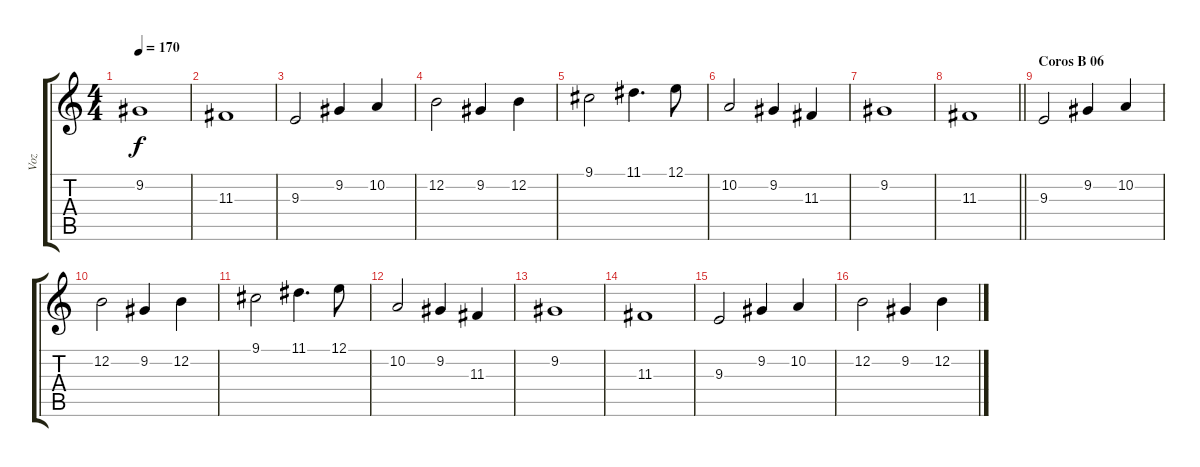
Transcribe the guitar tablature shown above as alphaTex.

\track ("Voz" "Voz") {instrument clarinet}
\staff {score tabs}
\tuning (E4 B3 G3 D3 A2 E2) {hide}
\ts (4 4)
\tempo 170
\clef g2
\ks c
9.2.1{dy f} |
11.3.1 |
9.3.2 9.2.4 10.2.4 |
12.2.2 9.2.4 12.2.4 |
9.1.2 11.1.4{d} 12.1.8 |
10.2.2 9.2.4 11.3.4 |
9.2.1 |
\barLineRight lightlight
11.3.1 |
\section ("" "Coros B 06")
9.3.2 9.2.4 10.2.4 |
12.2.2 9.2.4 12.2.4 |
9.1.2 11.1.4{d} 12.1.8 |
10.2.2 9.2.4 11.3.4 |
9.2.1 |
11.3.1 |
9.3.2 9.2.4 10.2.4 |
12.2.2 9.2.4 12.2.4
